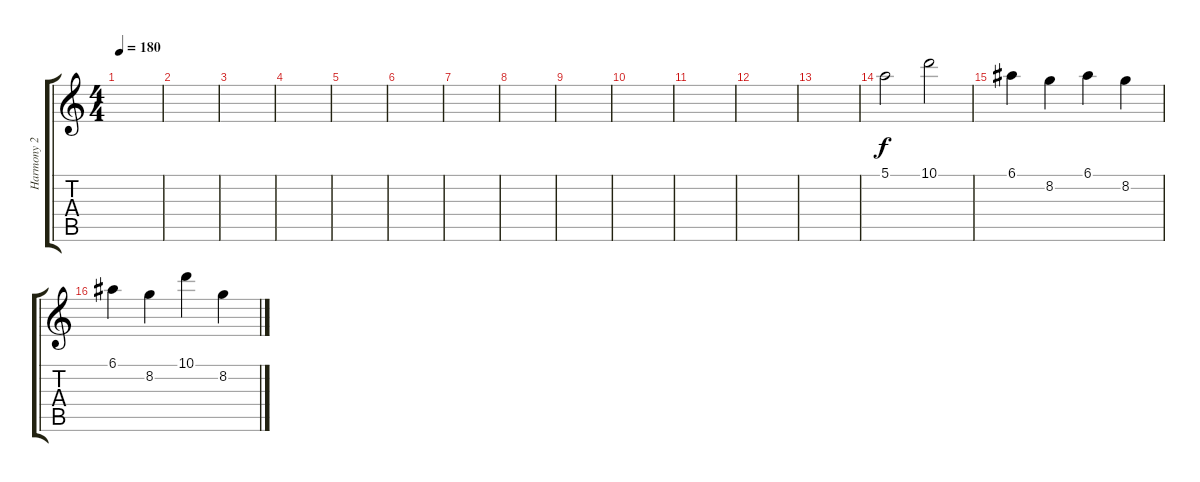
\track ("Harmony 2" "Harmony 2") {instrument distortionguitar}
\staff {score tabs}
\tuning (E4 B3 G3 D3 A2 D2) {hide}
\ts (4 4)
\tempo 180
\clef g2
\ks c
|
|
|
|
|
|
|
|
|
|
|
|
|
5.1.2 10.1.2 |
6.1.4 8.2.4 6.1.4 8.2.4 |
6.1.4 8.2.4 10.1.4 8.2.4
